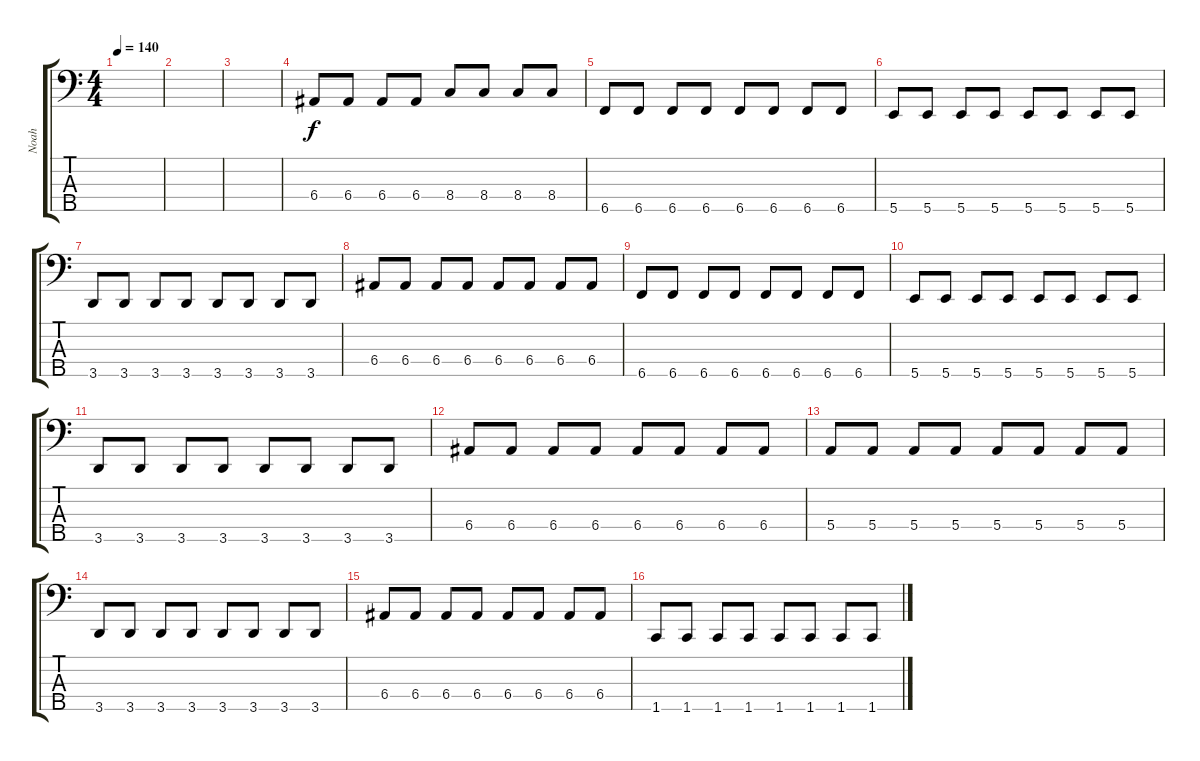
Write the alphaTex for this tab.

\track ("Noah" "Noah") {instrument electricbassfinger}
\staff {score tabs}
\tuning (G2 D2 A1 E1 B0) {hide}
\ts (4 4)
\tempo 140
\clef f4
\ks c
|
|
|
6.4.8 6.4.8 6.4.8 6.4.8 8.4.8 8.4.8 8.4.8 8.4.8 |
6.5.8 6.5.8 6.5.8 6.5.8 6.5.8 6.5.8 6.5.8 6.5.8 |
5.5.8 5.5.8 5.5.8 5.5.8 5.5.8 5.5.8 5.5.8 5.5.8 |
3.5.8 3.5.8 3.5.8 3.5.8 3.5.8 3.5.8 3.5.8 3.5.8 |
6.4.8 6.4.8 6.4.8 6.4.8 6.4.8 6.4.8 6.4.8 6.4.8 |
6.5.8 6.5.8 6.5.8 6.5.8 6.5.8 6.5.8 6.5.8 6.5.8 |
5.5.8 5.5.8 5.5.8 5.5.8 5.5.8 5.5.8 5.5.8 5.5.8 |
3.5.8 3.5.8 3.5.8 3.5.8 3.5.8 3.5.8 3.5.8 3.5.8 |
6.4.8 6.4.8 6.4.8 6.4.8 6.4.8 6.4.8 6.4.8 6.4.8 |
5.4.8 5.4.8 5.4.8 5.4.8 5.4.8 5.4.8 5.4.8 5.4.8 |
3.5.8 3.5.8 3.5.8 3.5.8 3.5.8 3.5.8 3.5.8 3.5.8 |
6.4.8 6.4.8 6.4.8 6.4.8 6.4.8 6.4.8 6.4.8 6.4.8 |
1.5.8 1.5.8 1.5.8 1.5.8 1.5.8 1.5.8 1.5.8 1.5.8
